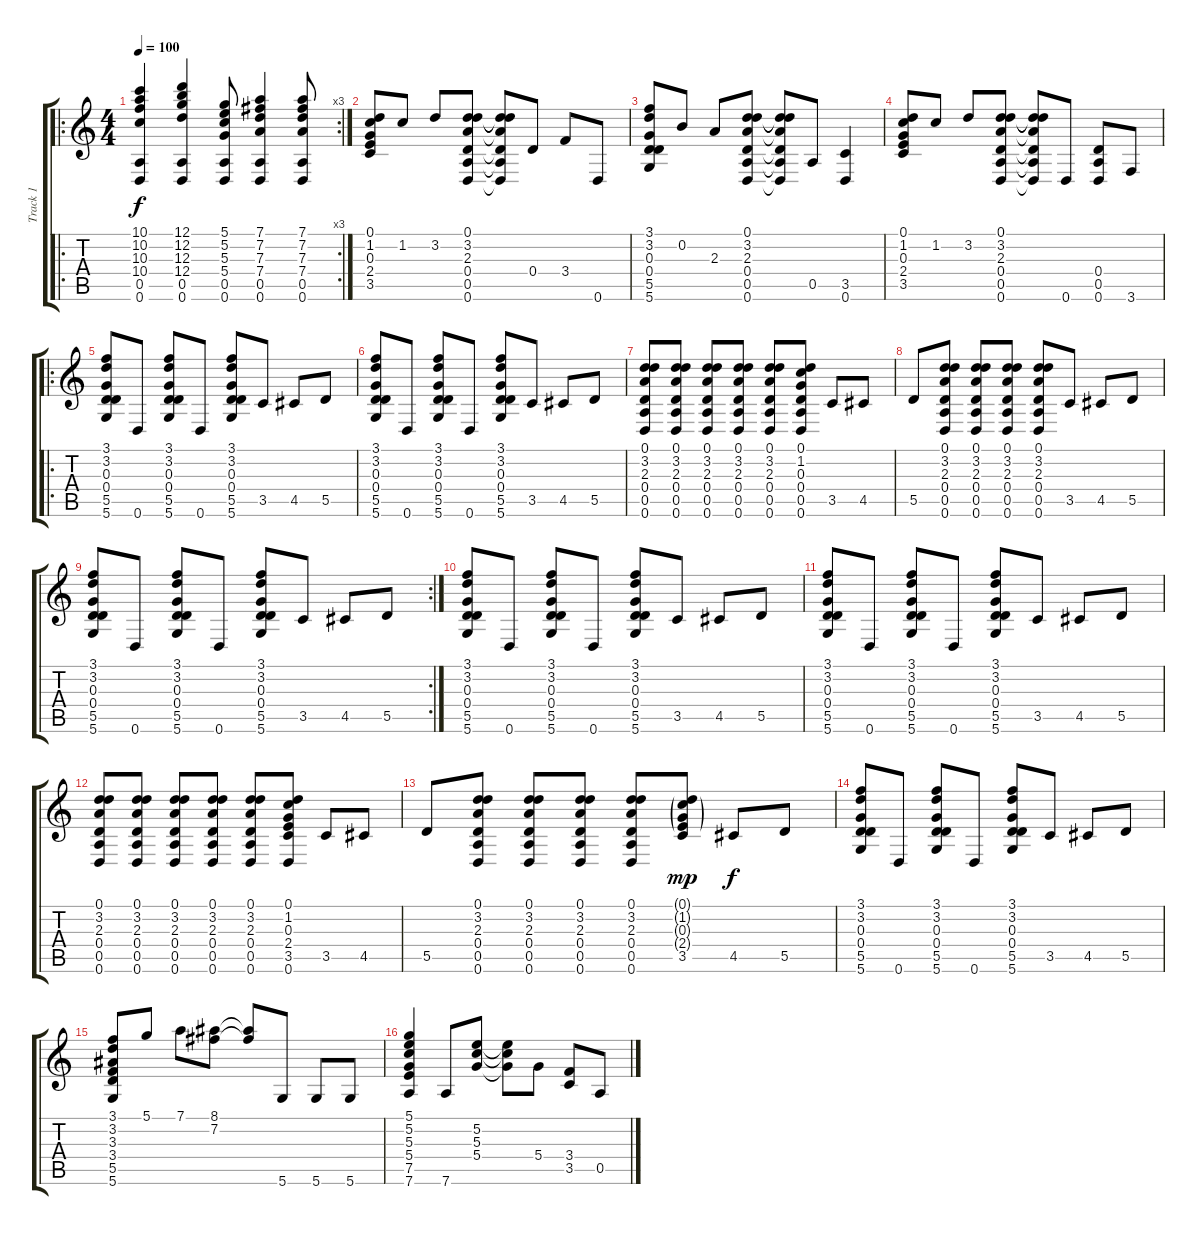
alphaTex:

\track ("Track 1" "Track 1") {instrument overdrivenguitar}
\staff {score tabs}
\tuning (D4 B3 G3 D3 A2 D2) {hide}
\ro
\rc 3
\ts (4 4)
\tempo 100
\clef g2
\ks c
(10.1 10.2 10.3 10.4 0.5 0.6).4{dy f instrument overdrivenguitar} (12.1 12.2 12.3 12.4 0.5 0.6).4 (5.1 5.2 5.3 5.4 0.5 0.6).8 (7.1 7.2 7.3 7.4 0.5 0.6).4 (7.1 7.2 7.3 7.4 0.5 0.6).8 |
(0.1 1.2 0.3 2.4 3.5).8 1.2.8 3.2.8 (0.1 3.2 2.3 0.4 0.5 0.6).8 (0.1{t} 3.2{t} 2.3{t} 0.4{t} 0.5{t} 0.6{t}).8 0.4.8 3.4.8 0.6.8 |
(3.1 3.2 0.3 0.4 5.5 5.6).8 0.2.8 2.3.8 (0.1 3.2 2.3 0.4 0.5 0.6).8 (0.1{t} 3.2{t} 2.3{t} 0.4{t} 0.5{t} 0.6{t}).8 0.5.8 (3.5 0.6).4 |
(0.1 1.2 0.3 2.4 3.5).8 1.2.8 3.2.8 (0.1 3.2 2.3 0.4 0.5 0.6).8 (0.1{t} 3.2{t} 2.3{t} 0.4{t} 0.5{t} 0.6{t}).8 0.6.8 (0.4 0.5 0.6).8 3.6.8 |
\ro
(3.1 3.2 0.3 0.4 5.5 5.6).8 0.6.8 (3.1 3.2 0.3 0.4 5.5 5.6).8 0.6.8 (3.1 3.2 0.3 0.4 5.5 5.6).8 3.5.8 4.5.8 5.5.8 |
(3.1 3.2 0.3 0.4 5.5 5.6).8 0.6.8 (3.1 3.2 0.3 0.4 5.5 5.6).8 0.6.8 (3.1 3.2 0.3 0.4 5.5 5.6).8 3.5.8 4.5.8 5.5.8 |
(0.1 3.2 2.3 0.4 0.5 0.6).8 (0.1 3.2 2.3 0.4 0.5 0.6).8 (0.1 3.2 2.3 0.4 0.5 0.6).8 (0.1 3.2 2.3 0.4 0.5 0.6).8 (0.1 3.2 2.3 0.4 0.5 0.6).8 (0.1 1.2 0.3 0.4 0.5 0.6).8 3.5.8 4.5.8 |
5.5.8 (0.1 3.2 2.3 0.4 0.5 0.6).8 (0.1 3.2 2.3 0.4 0.5 0.6).8 (0.1 3.2 2.3 0.4 0.5 0.6).8 (0.1 3.2 2.3 0.4 0.5 0.6).8 3.5.8 4.5.8 5.5.8 |
\rc 2
(3.1 3.2 0.3 0.4 5.5 5.6).8 0.6.8 (3.1 3.2 0.3 0.4 5.5 5.6).8 0.6.8 (3.1 3.2 0.3 0.4 5.5 5.6).8 3.5.8 4.5.8 5.5.8 |
(3.1 3.2 0.3 0.4 5.5 5.6).8 0.6.8 (3.1 3.2 0.3 0.4 5.5 5.6).8 0.6.8 (3.1 3.2 0.3 0.4 5.5 5.6).8 3.5.8 4.5.8 5.5.8 |
(3.1 3.2 0.3 0.4 5.5 5.6).8 0.6.8 (3.1 3.2 0.3 0.4 5.5 5.6).8 0.6.8 (3.1 3.2 0.3 0.4 5.5 5.6).8 3.5.8 4.5.8 5.5.8 |
(0.1 3.2 2.3 0.4 0.5 0.6).8 (0.1 3.2 2.3 0.4 0.5 0.6).8 (0.1 3.2 2.3 0.4 0.5 0.6).8 (0.1 3.2 2.3 0.4 0.5 0.6).8 (0.1 3.2 2.3 0.4 0.5 0.6).8 (0.1 1.2 0.3 2.4 3.5 0.6).8 3.5.8 4.5.8 |
5.5.8 (0.1 3.2 2.3 0.4 0.5 0.6).8 (0.1 3.2 2.3 0.4 0.5 0.6).8 (0.1 3.2 2.3 0.4 0.5 0.6).8 (0.1 3.2 2.3 0.4 0.5 0.6).8 (0.1{g} 1.2{g} 0.3{g} 2.4{g} 3.5).8{dy mp} 4.5.8{dy f} 5.5.8 |
(3.1 3.2 0.3 0.4 5.5 5.6).8 0.6.8 (3.1 3.2 0.3 0.4 5.5 5.6).8 0.6.8 (3.1 3.2 0.3 0.4 5.5 5.6).8 3.5.8 4.5.8 5.5.8 |
(3.1 3.2 3.3 3.4 5.5 5.6).8 5.1.8 7.1.8 (8.1 7.2).8 (8.1{t} 7.2{t}).8 5.6.8 5.6.8 5.6.8 |
(5.1 5.2 5.3 5.4 7.5 7.6).4 7.6.8 (5.2 5.3 5.4).8 (5.2{t} 5.3{t} 5.4{t}).8 5.4.8 (3.4 3.5).8 0.5.8
